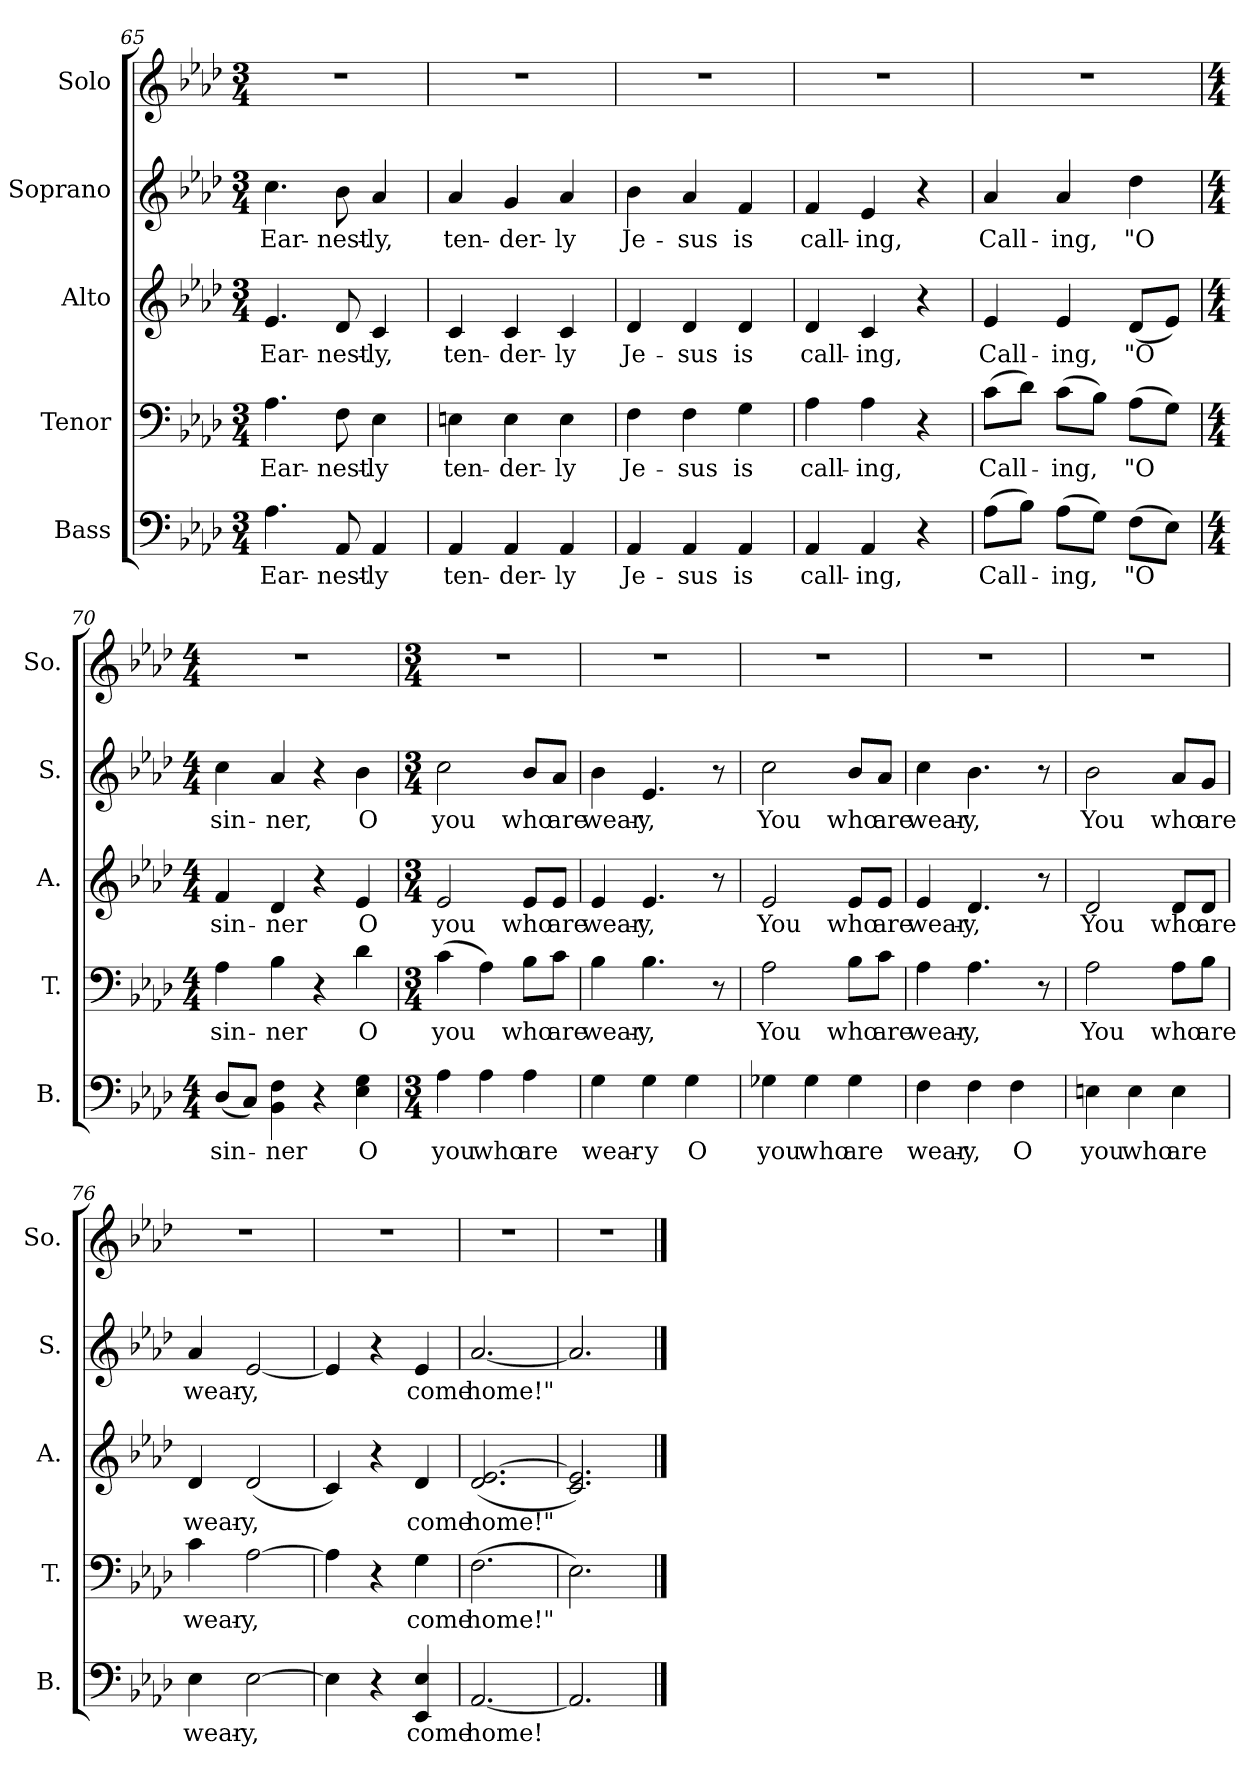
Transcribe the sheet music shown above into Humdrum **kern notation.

**kern	**text	**kern	**text	**kern	**text	**kern	**text	**kern
*part5	*part5	*part4	*part4	*part3	*part3	*part2	*part2	*part1
*staff5	*staff5	*staff4	*staff4	*staff3	*staff3	*staff2	*staff2	*staff1
*I"Bass	*	*I"Tenor	*	*I"Alto	*	*I"Soprano	*	*I"Solo
*I'B.	*	*I'T.	*	*I'A.	*	*I'S.	*	*I'So.
*clefF4	*	*clefF4	*	*clefG2	*	*clefG2	*	*clefG2
*k[b-e-a-d-]	*	*k[b-e-a-d-]	*	*k[b-e-a-d-]	*	*k[b-e-a-d-]	*	*k[b-e-a-d-]
*M3/4	*	*M3/4	*	*M3/4	*	*M3/4	*	*M3/4
=65	=65	=65	=65	=65	=65	=65	=65	=65
!	!LO:LY:b	!	!LO:LY:b	!	!LO:LY:b	!	!LO:LY:b	!
4.A-\	Ear-	4.A-\	Ear-	4.e-/	Ear-	4.cc\	Ear-	2.r
!	!LO:LY:b	!	!LO:LY:b	!	!LO:LY:b	!	!LO:LY:b	!
8AA-/	-nest-	8F\	-nest-	8d-/	-nest-	8b-\	-nest-	.
!	!LO:LY:b	!	!LO:LY:b	!	!LO:LY:b	!	!LO:LY:b	!
4AA-/	-ly	4E-\	-ly	4c/	-ly,	4a-/	-ly,	.
=66	=66	=66	=66	=66	=66	=66	=66	=66
!	!LO:LY:b	!	!LO:LY:b	!	!LO:LY:b	!	!LO:LY:b	!
4AA-/	ten-	4En\	ten-	4c/	ten-	4a-/	ten-	2.r
!	!LO:LY:b	!	!LO:LY:b	!	!LO:LY:b	!	!LO:LY:b	!
4AA-/	-der-	4E\	-der-	4c/	-der-	4g/	-der-	.
!	!LO:LY:b	!	!LO:LY:b	!	!LO:LY:b	!	!LO:LY:b	!
4AA-/	-ly	4E\	-ly	4c/	-ly	4a-/	-ly	.
=67	=67	=67	=67	=67	=67	=67	=67	=67
!	!LO:LY:b	!	!LO:LY:b	!	!LO:LY:b	!	!LO:LY:b	!
4AA-/	Je-	4F\	Je-	4d-/	Je-	4b-\	Je-	2.r
!	!LO:LY:b	!	!LO:LY:b	!	!LO:LY:b	!	!LO:LY:b	!
4AA-/	-sus	4F\	-sus	4d-/	-sus	4a-/	-sus	.
!	!LO:LY:b	!	!LO:LY:b	!	!LO:LY:b	!	!LO:LY:b	!
4AA-/	is	4G\	is	4d-/	is	4f/	is	.
=68	=68	=68	=68	=68	=68	=68	=68	=68
!	!LO:LY:b	!	!LO:LY:b	!	!LO:LY:b	!	!LO:LY:b	!
4AA-/	call-	4A-\	call-	4d-/	call-	4f/	call-	2.r
!	!LO:LY:b	!	!LO:LY:b	!	!LO:LY:b	!	!LO:LY:b	!
4AA-/	-ing,	4A-\	-ing,	4c/	-ing,	4e-/	-ing,	.
4r	.	4r	.	4r	.	4r	.	.
=69	=69	=69	=69	=69	=69	=69	=69	=69
!	!LO:LY:b	!	!LO:LY:b	!	!LO:LY:b	!	!LO:LY:b	!
(>8A-\L	Call-	(>8c\L	Call-	4e-/	Call-	4a-/	Call-	2.r
8B-\J)	.	8d-\J)	.	.	.	.	.	.
!	!LO:LY:b	!	!LO:LY:b	!	!LO:LY:b	!	!LO:LY:b	!
(>8A-\L	-ing,	(>8c\L	-ing,	4e-/	-ing,	4a-/	-ing,	.
8G\J)	.	8B-\J)	.	.	.	.	.	.
!	!LO:LY:b	!	!LO:LY:b	!	!LO:LY:b	!	!LO:LY:b	!
(>8F\L	"O	(>8A-\L	"O	(<8d-/L	"O	4dd-\	"O	.
8E-\J)	.	8G\J)	.	8e-/J)	.	.	.	.
=70	=70	=70	=70	=70	=70	=70	=70	=70
*M4/4	*	*M4/4	*	*M4/4	*	*M4/4	*	*M4/4
!	!LO:LY:b	!	!LO:LY:b	!	!LO:LY:b	!	!LO:LY:b	!
(<8D-/L	sin-	4A-\	sin-	4f/	sin-	4cc\	sin-	1r
8C/J)	.	.	.	.	.	.	.	.
!	!LO:LY:b	!	!LO:LY:b	!	!LO:LY:b	!	!LO:LY:b	!
4BB-\ 4F\	-ner	4B-\	-ner	4d-/	-ner	4a-/	-ner,	.
4r	.	4r	.	4r	.	4r	.	.
!	!LO:LY:b	!	!LO:LY:b	!	!LO:LY:b	!	!LO:LY:b	!
4E-\ 4G\	O	4d-\	O	4e-/	O	4b-\	O	.
=71	=71	=71	=71	=71	=71	=71	=71	=71
*M3/4	*	*M3/4	*	*M3/4	*	*M3/4	*	*M3/4
!	!LO:LY:b	!	!LO:LY:b	!	!LO:LY:b	!	!LO:LY:b	!
4A-\	you	(>4c\	you	2e-/	you	2cc\	you	2.r
!	!LO:LY:b	!	!	!	!	!	!	!
4A-\	who	4A-\)	.	.	.	.	.	.
!	!LO:LY:b	!	!LO:LY:b	!	!LO:LY:b	!	!LO:LY:b	!
4A-\	are	8B-\L	who	8e-/L	who	8b-/L	who	.
!	!	!	!LO:LY:b	!	!LO:LY:b	!	!LO:LY:b	!
.	.	8c\J	are	8e-/J	are	8a-/J	are	.
=72	=72	=72	=72	=72	=72	=72	=72	=72
!	!LO:LY:b	!	!LO:LY:b	!	!LO:LY:b	!	!LO:LY:b	!
4G\	wear-	4B-\	wear-	4e-/	wear-	4b-\	wear-	2.r
!	!LO:LY:b	!	!LO:LY:b	!	!LO:LY:b	!	!LO:LY:b	!
4G\	-y	4.B-\	-y,	4.e-/	-y,	4.e-/	-y,	.
!	!LO:LY:b	!	!	!	!	!	!	!
4G\	O	.	.	.	.	.	.	.
.	.	8r	.	8r	.	8r	.	.
=73	=73	=73	=73	=73	=73	=73	=73	=73
!	!LO:LY:b	!	!LO:LY:b	!	!LO:LY:b	!	!LO:LY:b	!
4G-X\	you	2A-\	You	2e-/	You	2cc\	You	2.r
!	!LO:LY:b	!	!	!	!	!	!	!
4G-\	who	.	.	.	.	.	.	.
!	!LO:LY:b	!	!LO:LY:b	!	!LO:LY:b	!	!LO:LY:b	!
4G-\	are	8B-\L	who	8e-/L	who	8b-/L	who	.
!	!	!	!LO:LY:b	!	!LO:LY:b	!	!LO:LY:b	!
.	.	8c\J	are	8e-/J	are	8a-/J	are	.
=74	=74	=74	=74	=74	=74	=74	=74	=74
!	!LO:LY:b	!	!LO:LY:b	!	!LO:LY:b	!	!LO:LY:b	!
4F\	wear-	4A-\	wear-	4e-/	wear-	4cc\	wear-	2.r
!	!LO:LY:b	!	!LO:LY:b	!	!LO:LY:b	!	!LO:LY:b	!
4F\	-y,	4.A-\	-y,	4.d-/	-y,	4.b-\	-y,	.
!	!LO:LY:b	!	!	!	!	!	!	!
4F\	O	.	.	.	.	.	.	.
.	.	8r	.	8r	.	8r	.	.
=75	=75	=75	=75	=75	=75	=75	=75	=75
!	!LO:LY:b	!	!LO:LY:b	!	!LO:LY:b	!	!LO:LY:b	!
4En\	you	2A-\	You	2d-/	You	2b-\	You	2.r
!	!LO:LY:b	!	!	!	!	!	!	!
4E\	who	.	.	.	.	.	.	.
!	!LO:LY:b	!	!LO:LY:b	!	!LO:LY:b	!	!LO:LY:b	!
4E\	are	8A-\L	who	8d-/L	who	8a-/L	who	.
!	!	!	!LO:LY:b	!	!LO:LY:b	!	!LO:LY:b	!
.	.	8B-\J	are	8d-/J	are	8g/J	are	.
=76	=76	=76	=76	=76	=76	=76	=76	=76
!	!LO:LY:b	!	!LO:LY:b	!	!LO:LY:b	!	!LO:LY:b	!
4E-\	wear-	4c\	wear-	4d-/	wear-	4a-/	wear-	2.r
!	!LO:LY:b	!	!LO:LY:b	!	!LO:LY:b	!	!LO:LY:b	!
[2E-\	-y,	[2A-\	-y,	(<2d-/	-y,	[2e-/	-y,	.
=77	=77	=77	=77	=77	=77	=77	=77	=77
4E-\]	.	4A-\]	.	4c/)	.	4e-/]	.	2.r
4r	.	4r	.	4r	.	4r	.	.
!	!LO:LY:b	!	!LO:LY:b	!	!LO:LY:b	!	!LO:LY:b	!
4EE-/ 4E-/	come	4G\	come	4d-/	come	4e-/	come	.
=78	=78	=78	=78	=78	=78	=78	=78	=78
!	!LO:LY:b	!	!LO:LY:b	!	!LO:LY:b	!	!LO:LY:b	!
[2.AA-/	home!	(>2.F\	home!"	(>2.d-/ [2.e-/	home!"	[2.a-/	home!"	2.r
=79	=79	=79	=79	=79	=79	=79	=79	=79
2.AA-/]	.	2.E-\)	.	2.c/ 2.e-/])	.	2.a-/]	.	2.r
==	==	==	==	==	==	==	==	==
*-	*-	*-	*-	*-	*-	*-	*-	*-
